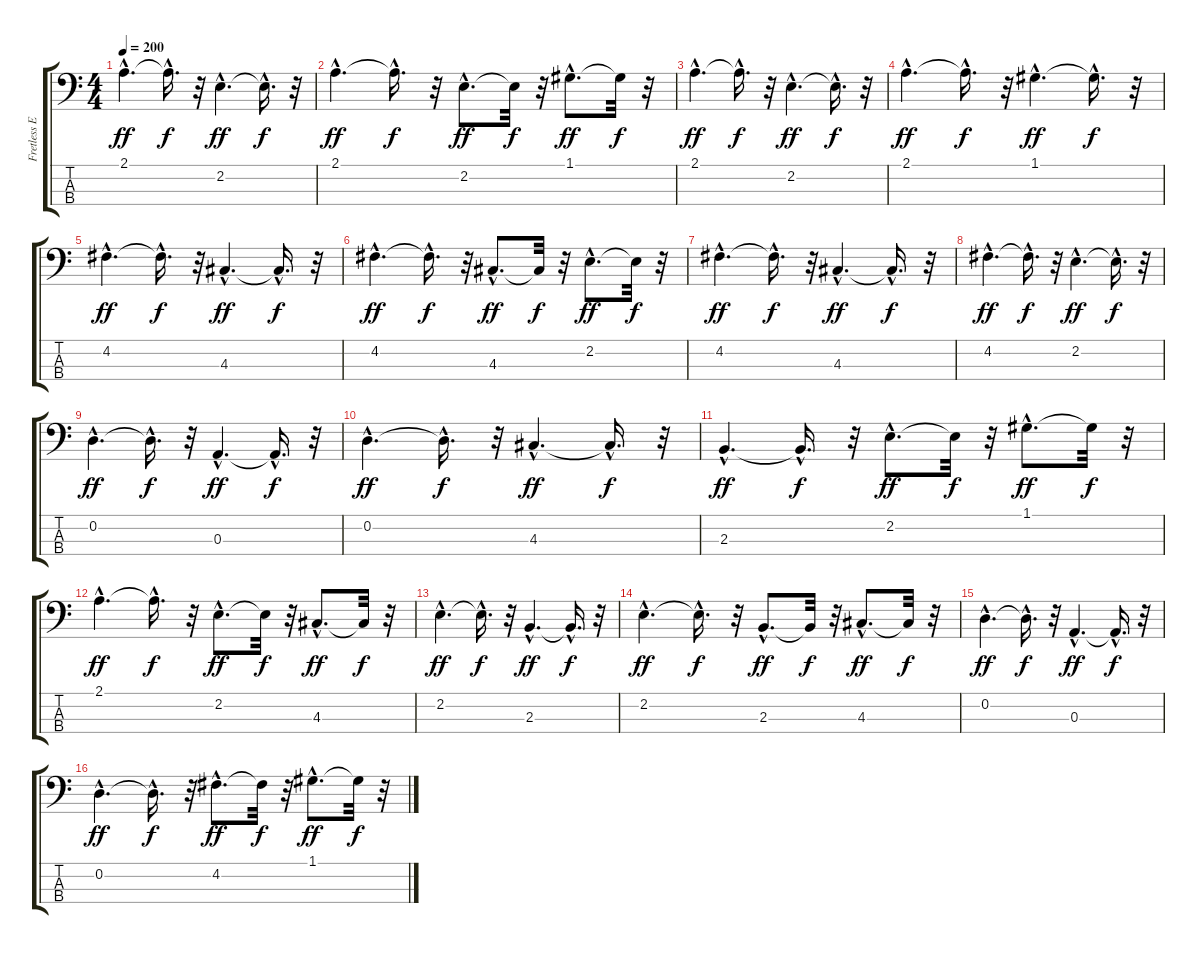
\track ("Fretless E.Bass" "Fretless E") {instrument fretlessbass}
\staff {score tabs}
\tuning (G2 D2 A1 E1) {hide}
\ts (4 4)
\tempo 200
\clef f4
\ks c
2.1{hac}.4{d dy ff} 2.1{hac t}.16{d dy f} r.32 2.2{hac}.4{d dy ff} 2.2{hac t}.16{d dy f} r.32 |
2.1{hac}.4{d dy ff} 2.1{hac t}.16{d dy f} r.32 2.2{hac}.8{d dy ff} 2.2{t}.32{dy f} r.32 1.1{hac}.8{d dy ff} 1.1{t}.32{dy f} r.32 |
2.1{hac}.4{d dy ff} 2.1{hac t}.16{d dy f} r.32 2.2{hac}.4{d dy ff} 2.2{hac t}.16{d dy f} r.32 |
2.1{hac}.4{d dy ff} 2.1{hac t}.16{d dy f} r.32 1.1{hac}.4{d dy ff} 1.1{hac t}.16{d dy f} r.32 |
4.2{hac}.4{d dy ff} 4.2{hac t}.16{d dy f} r.32 4.3{hac}.4{d dy ff} 4.3{hac t}.16{d dy f} r.32 |
4.2{hac}.4{d dy ff} 4.2{hac t}.16{d dy f} r.32 4.3{hac}.8{d dy ff} 4.3{t}.32{dy f} r.32 2.2{hac}.8{d dy ff} 2.2{t}.32{dy f} r.32 |
4.2{hac}.4{d dy ff} 4.2{hac t}.16{d dy f} r.32 4.3{hac}.4{d dy ff} 4.3{hac t}.16{d dy f} r.32 |
4.2{hac}.4{d dy ff} 4.2{hac t}.16{d dy f} r.32 2.2{hac}.4{d dy ff} 2.2{hac t}.16{d dy f} r.32 |
0.2{hac}.4{d dy ff} 0.2{hac t}.16{d dy f} r.32 0.3{hac}.4{d dy ff} 0.3{hac t}.16{d dy f} r.32 |
0.2{hac}.4{d dy ff} 0.2{hac t}.16{d dy f} r.32 4.3{hac}.4{d dy ff} 4.3{hac t}.16{d dy f} r.32 |
2.3{hac}.4{d dy ff} 2.3{hac t}.16{d dy f} r.32 2.2{hac}.8{d dy ff} 2.2{t}.32{dy f} r.32 1.1{hac}.8{d dy ff} 1.1{t}.32{dy f} r.32 |
2.1{hac}.4{d dy ff} 2.1{hac t}.16{d dy f} r.32 2.2{hac}.8{d dy ff} 2.2{t}.32{dy f} r.32 4.3{hac}.8{d dy ff} 4.3{t}.32{dy f} r.32 |
2.2{hac}.4{d dy ff} 2.2{hac t}.16{d dy f} r.32 2.3{hac}.4{d dy ff} 2.3{hac t}.16{d dy f} r.32 |
2.2{hac}.4{d dy ff} 2.2{hac t}.16{d dy f} r.32 2.3{hac}.8{d dy ff} 2.3{t}.32{dy f} r.32 4.3{hac}.8{d dy ff} 4.3{t}.32{dy f} r.32 |
0.2{hac}.4{d dy ff} 0.2{hac t}.16{d dy f} r.32 0.3{hac}.4{d dy ff} 0.3{hac t}.16{d dy f} r.32 |
0.2{hac}.4{d dy ff} 0.2{hac t}.16{d dy f} r.32 4.2{hac}.8{d dy ff} 4.2{t}.32{dy f} r.32 1.1{hac}.8{d dy ff} 1.1{t}.32{dy f} r.32
